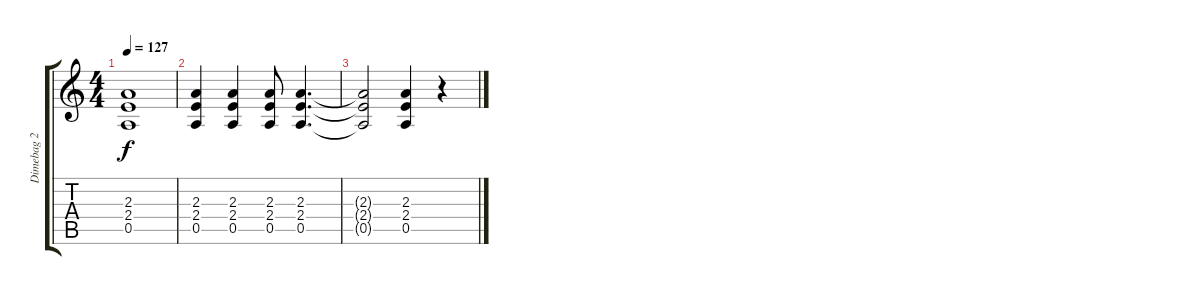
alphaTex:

\track ("Dimebag 2" "Dimebag 2") {instrument overdrivenguitar}
\staff {score tabs}
\tuning (E4 B3 G3 D3 A2 E2) {hide}
\ts (4 4)
\tempo 127
\clef g2
\ks c
(2.3 2.4 0.5).1{dy f} |
(2.3 2.4 0.5).4 (2.3 2.4 0.5).4 (2.3 2.4 0.5).8 (2.3 2.4 0.5).4{d} |
(2.3{t} 2.4{t} 0.5{t}).2 (2.3 2.4 0.5).4 r.4
